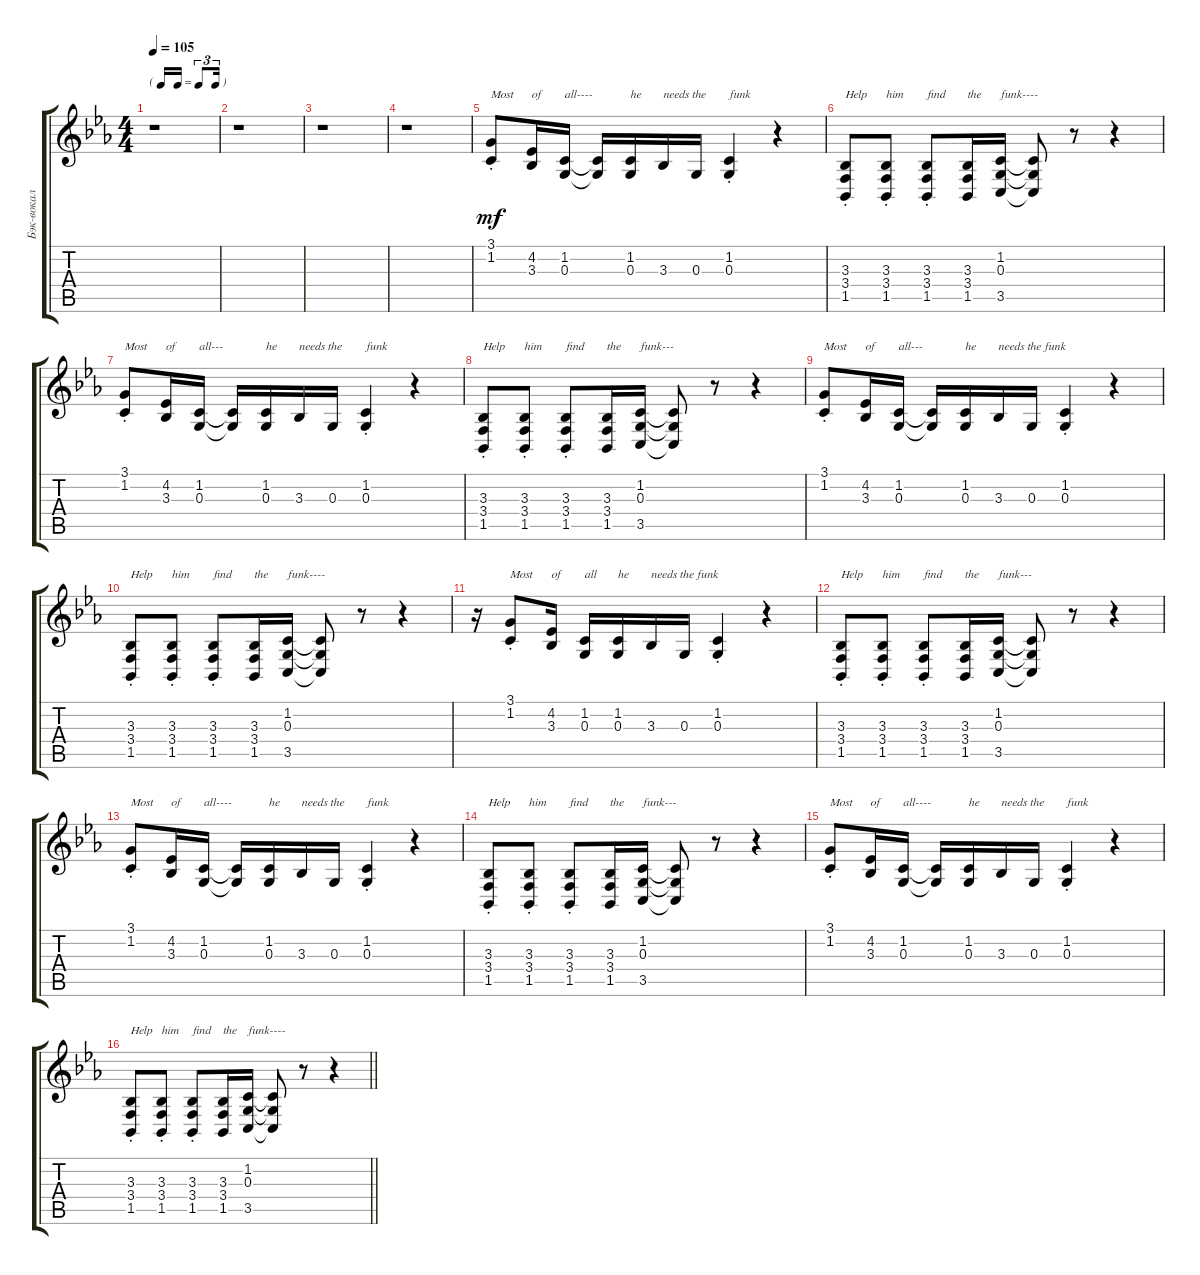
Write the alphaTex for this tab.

\track ("Бэк-вокал" "Бэк-вокал") {instrument stringensemble1}
\staff {score tabs}
\tuning (E4 B3 G3 D3 A2 E2) {hide}
\ts (4 4)
\tf triplet16th
\tempo 105
\clef g2
\ks cminor
r.1{dy mf} |
r.1 |
r.1 |
r.1 |
(3.1{st} 1.2{st}).8{txt "Most"} (4.2 3.3).16{txt "of"} (1.2 0.3).16{txt "all----"} (1.2{t} 0.3{t}).16 (1.2 0.3).16{txt "he"} 3.3.16{txt "needs the"} 0.3.16 (1.2{st} 0.3{st}).4{txt "funk"} r.4 |
(3.3{st} 3.4{st} 1.5{st}).8{txt "Help"} (3.3{st} 3.4{st} 1.5{st}).8{txt "him"} (3.3{st} 3.4{st} 1.5{st}).8{txt "find"} (3.3 3.4 1.5).16{txt "the"} (1.2 0.3 3.5).16{txt "funk----"} (1.2{t} 0.3{t} 3.5{t}).8 r.8 r.4 |
(3.1{st} 1.2{st}).8{txt "Most"} (4.2 3.3).16{txt "of"} (1.2 0.3).16{txt "all---"} (1.2{t} 0.3{t}).16 (1.2 0.3).16{txt "he"} 3.3.16{txt "needs the"} 0.3.16 (1.2{st} 0.3{st}).4{txt "funk"} r.4 |
(3.3{st} 3.4{st} 1.5{st}).8{txt "Help"} (3.3{st} 3.4{st} 1.5{st}).8{txt "him"} (3.3{st} 3.4{st} 1.5{st}).8{txt "find"} (3.3 3.4 1.5).16{txt "the"} (1.2 0.3 3.5).16{txt "funk---"} (1.2{t} 0.3{t} 3.5{t}).8 r.8 r.4 |
(3.1{st} 1.2{st}).8{txt "Most"} (4.2 3.3).16{txt "of"} (1.2 0.3).16{txt "all---"} (1.2{t} 0.3{t}).16 (1.2 0.3).16{txt "he"} 3.3.16{txt "needs the funk"} 0.3.16 (1.2{st} 0.3{st}).4 r.4 |
(3.3{st} 3.4{st} 1.5{st}).8{txt "Help"} (3.3{st} 3.4{st} 1.5{st}).8{txt "him"} (3.3{st} 3.4{st} 1.5{st}).8{txt "find"} (3.3 3.4 1.5).16{txt "the"} (1.2 0.3 3.5).16{txt "funk----"} (1.2{t} 0.3{t} 3.5{t}).8 r.8 r.4 |
r.16 (3.1{st} 1.2).8{txt "Most"} (4.2 3.3).16{txt "of"} (1.2 0.3).16{txt "all"} (1.2 0.3).16{txt "he"} 3.3.16{txt "needs the funk"} 0.3.16 (1.2{st} 0.3{st}).4 r.4 |
(3.3{st} 3.4{st} 1.5{st}).8{txt "Help"} (3.3{st} 3.4{st} 1.5{st}).8{txt "him"} (3.3{st} 3.4{st} 1.5{st}).8{txt "find"} (3.3 3.4 1.5).16{txt "the"} (1.2 0.3 3.5).16{txt "funk---"} (1.2{t} 0.3{t} 3.5{t}).8 r.8 r.4 |
(3.1{st} 1.2{st}).8{txt "Most"} (4.2 3.3).16{txt "of"} (1.2 0.3).16{txt "all----"} (1.2{t} 0.3{t}).16 (1.2 0.3).16{txt "he"} 3.3.16{txt "needs the"} 0.3.16 (1.2{st} 0.3{st}).4{txt "funk"} r.4 |
(3.3{st} 3.4{st} 1.5{st}).8{txt "Help "} (3.3{st} 3.4{st} 1.5{st}).8{txt "him"} (3.3{st} 3.4{st} 1.5{st}).8{txt "find"} (3.3 3.4 1.5).16{txt "the"} (1.2 0.3 3.5).16{txt "funk---"} (1.2{t} 0.3{t} 3.5{t}).8 r.8 r.4 |
(3.1{st} 1.2{st}).8{txt "Most"} (4.2 3.3).16{txt "of"} (1.2 0.3).16{txt "all----"} (1.2{t} 0.3{t}).16 (1.2 0.3).16{txt "he"} 3.3.16{txt "needs the"} 0.3.16 (1.2{st} 0.3{st}).4{txt "funk"} r.4 |
\barLineRight lightlight
(3.3{st} 3.4{st} 1.5{st}).8{txt "Help"} (3.3{st} 3.4{st} 1.5{st}).8{txt "him"} (3.3{st} 3.4{st} 1.5{st}).8{txt "find"} (3.3 3.4 1.5).16{txt "the"} (1.2 0.3 3.5).16{txt "funk----"} (1.2{t} 0.3{t} 3.5{t}).8 r.8 r.4
